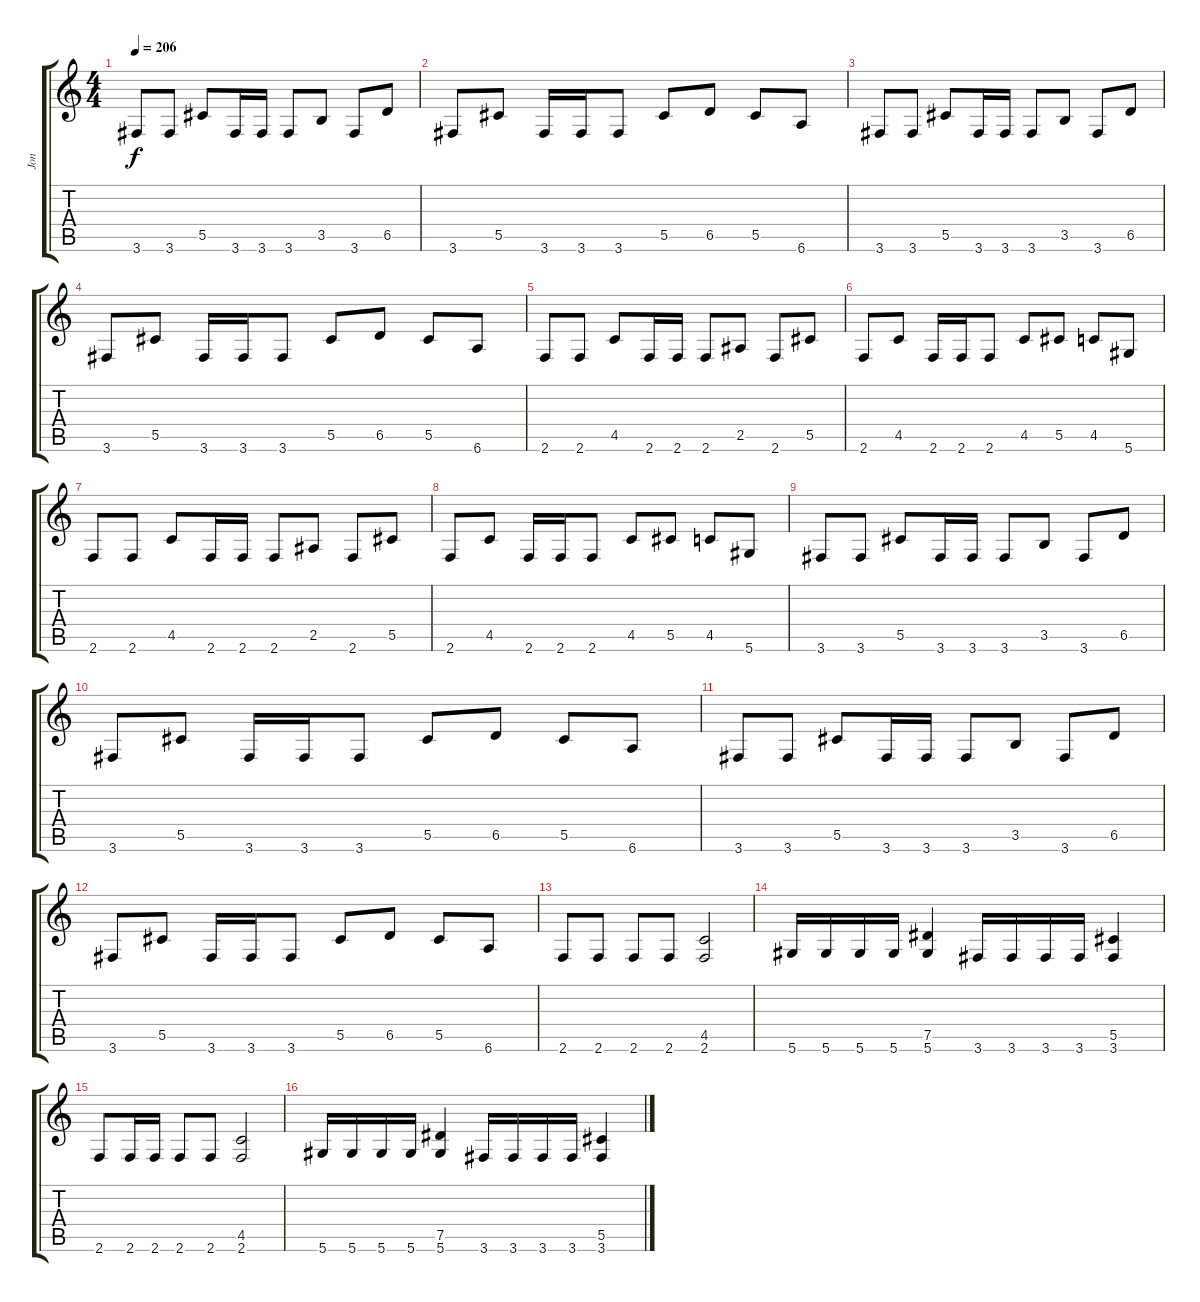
\track ("Jon" "Jon") {instrument distortionguitar}
\staff {score tabs}
\tuning (Eb4 Bb3 Gb3 Db3 Ab2 Eb2) {hide}
\ts (4 4)
\tempo 206
\clef g2
\ks c
3.6.8{dy f} 3.6.8 5.5.8 3.6.16 3.6.16 3.6.8 3.5.8 3.6.8 6.5.8 |
3.6.8 5.5.8 3.6.16 3.6.16 3.6.8 5.5.8 6.5.8 5.5.8 6.6.8 |
3.6.8 3.6.8 5.5.8 3.6.16 3.6.16 3.6.8 3.5.8 3.6.8 6.5.8 |
3.6.8 5.5.8 3.6.16 3.6.16 3.6.8 5.5.8 6.5.8 5.5.8 6.6.8 |
2.6.8 2.6.8 4.5.8 2.6.16 2.6.16 2.6.8 2.5.8 2.6.8 5.5.8 |
2.6.8 4.5.8 2.6.16 2.6.16 2.6.8 4.5.8 5.5.8 4.5.8 5.6.8 |
2.6.8 2.6.8 4.5.8 2.6.16 2.6.16 2.6.8 2.5.8 2.6.8 5.5.8 |
2.6.8 4.5.8 2.6.16 2.6.16 2.6.8 4.5.8 5.5.8 4.5.8 5.6.8 |
3.6.8 3.6.8 5.5.8 3.6.16 3.6.16 3.6.8 3.5.8 3.6.8 6.5.8 |
3.6.8 5.5.8 3.6.16 3.6.16 3.6.8 5.5.8 6.5.8 5.5.8 6.6.8 |
3.6.8 3.6.8 5.5.8 3.6.16 3.6.16 3.6.8 3.5.8 3.6.8 6.5.8 |
3.6.8 5.5.8 3.6.16 3.6.16 3.6.8 5.5.8 6.5.8 5.5.8 6.6.8 |
2.6.8 2.6.8 2.6.8 2.6.8 (4.5 2.6).2 |
5.6.16 5.6.16 5.6.16 5.6.16 (7.5 5.6).4 3.6.16 3.6.16 3.6.16 3.6.16 (5.5 3.6).4 |
2.6.8 2.6.16 2.6.16 2.6.8 2.6.8 (4.5 2.6).2 |
5.6.16 5.6.16 5.6.16 5.6.16 (7.5 5.6).4 3.6.16 3.6.16 3.6.16 3.6.16 (5.5 3.6).4
